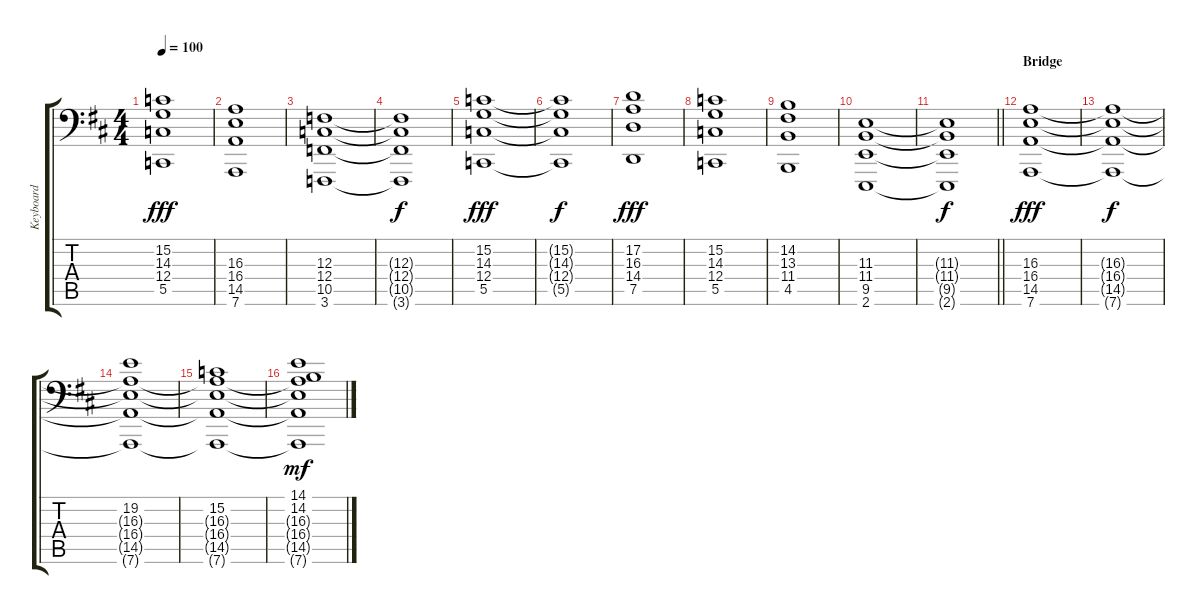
\track ("Keyboard" "Keyboard") {instrument synthstrings1}
\staff {score tabs}
\tuning (D3 A2 F2 C2 G1 D1) {hide}
\ts (4 4)
\tempo 100
\clef f4
\ks d
(15.2 14.3 12.4 5.5).1{dy fff} |
(16.3 16.4 14.5 7.6).1 |
(12.3 12.4 10.5 3.6).1 |
(12.3{t} 12.4{t} 10.5{t} 3.6{t}).1{dy f} |
(15.2 14.3 12.4 5.5).1{dy fff} |
(15.2{t} 14.3{t} 12.4{t} 5.5{t}).1{dy f} |
(17.2 16.3 14.4 7.5).1{dy fff} |
(15.2 14.3 12.4 5.5).1 |
(14.2 13.3 11.4 4.5).1 |
(11.3 11.4 9.5 2.6).1 |
\barLineRight lightlight
(11.3{t} 11.4{t} 9.5{t} 2.6{t}).1{dy f} |
\section ("" "Bridge")
(16.3 16.4 14.5 7.6).1{dy fff} |
(16.3{t} 16.4{t} 14.5{t} 7.6{t}).1{dy f} |
(19.2 16.3{t} 16.4{t} 14.5{t} 7.6{t}).1 |
(15.2 16.3{t} 16.4{t} 14.5{t} 7.6{t}).1 |
(14.1 14.2 16.3{t} 16.4{t} 14.5{t} 7.6{t}).1{dy mf}
